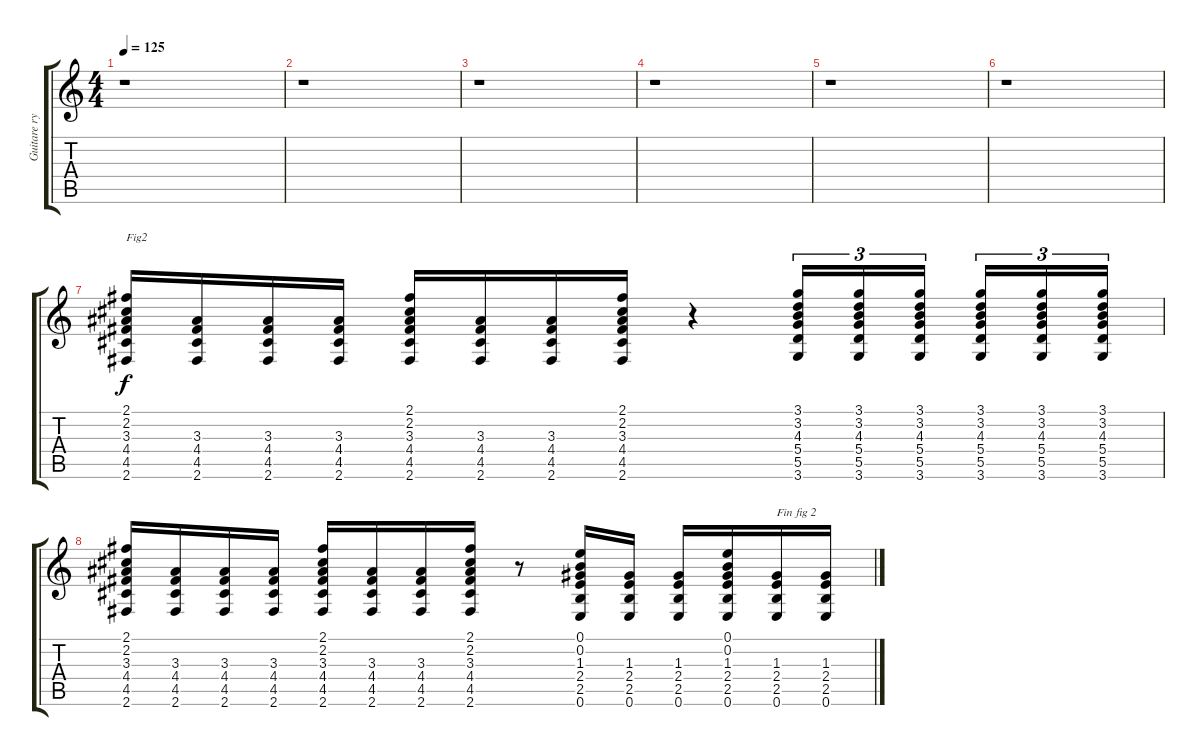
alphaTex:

\track ("Guitare ryth1 Porl" "Guitare ry") {instrument acousticguitarsteel}
\staff {score tabs}
\tuning (E4 B3 G3 D3 A2 E2) {hide}
\ts (4 4)
\tempo 125
\clef g2
\ks c
r.1{dy f instrument acousticguitarsteel} |
r.1 |
r.1 |
r.1 |
r.1 |
r.1 |
(2.1 2.2 3.3 4.4 4.5 2.6).16{txt "Fig2"} (3.3 4.4 4.5 2.6).16 (3.3 4.4 4.5 2.6).16 (3.3 4.4 4.5 2.6).16 (2.1 2.2 3.3 4.4 4.5 2.6).16 (3.3 4.4 4.5 2.6).16 (3.3 4.4 4.5 2.6).16 (2.1 2.2 3.3 4.4 4.5 2.6).16 r.4 (3.1 3.2 4.3 5.4 5.5 3.6).16{tu (3 2)} (3.1 3.2 4.3 5.4 5.5 3.6).16{tu (3 2)} (3.1 3.2 4.3 5.4 5.5 3.6).16{tu (3 2)} (3.1 3.2 4.3 5.4 5.5 3.6).16{tu (3 2)} (3.1 3.2 4.3 5.4 5.5 3.6).16{tu (3 2)} (3.1 3.2 4.3 5.4 5.5 3.6).16{tu (3 2)} |
(2.1 2.2 3.3 4.4 4.5 2.6).16 (3.3 4.4 4.5 2.6).16 (3.3 4.4 4.5 2.6).16 (3.3 4.4 4.5 2.6).16 (2.1 2.2 3.3 4.4 4.5 2.6).16 (3.3 4.4 4.5 2.6).16 (3.3 4.4 4.5 2.6).16 (2.1 2.2 3.3 4.4 4.5 2.6).16 r.8 (0.1 0.2 1.3 2.4 2.5 0.6).16 (1.3 2.4 2.5 0.6).16 (1.3 2.4 2.5 0.6).16 (0.1 0.2 1.3 2.4 2.5 0.6).16 (1.3 2.4 2.5 0.6).16{txt "Fin fig 2"} (1.3 2.4 2.5 0.6).16
